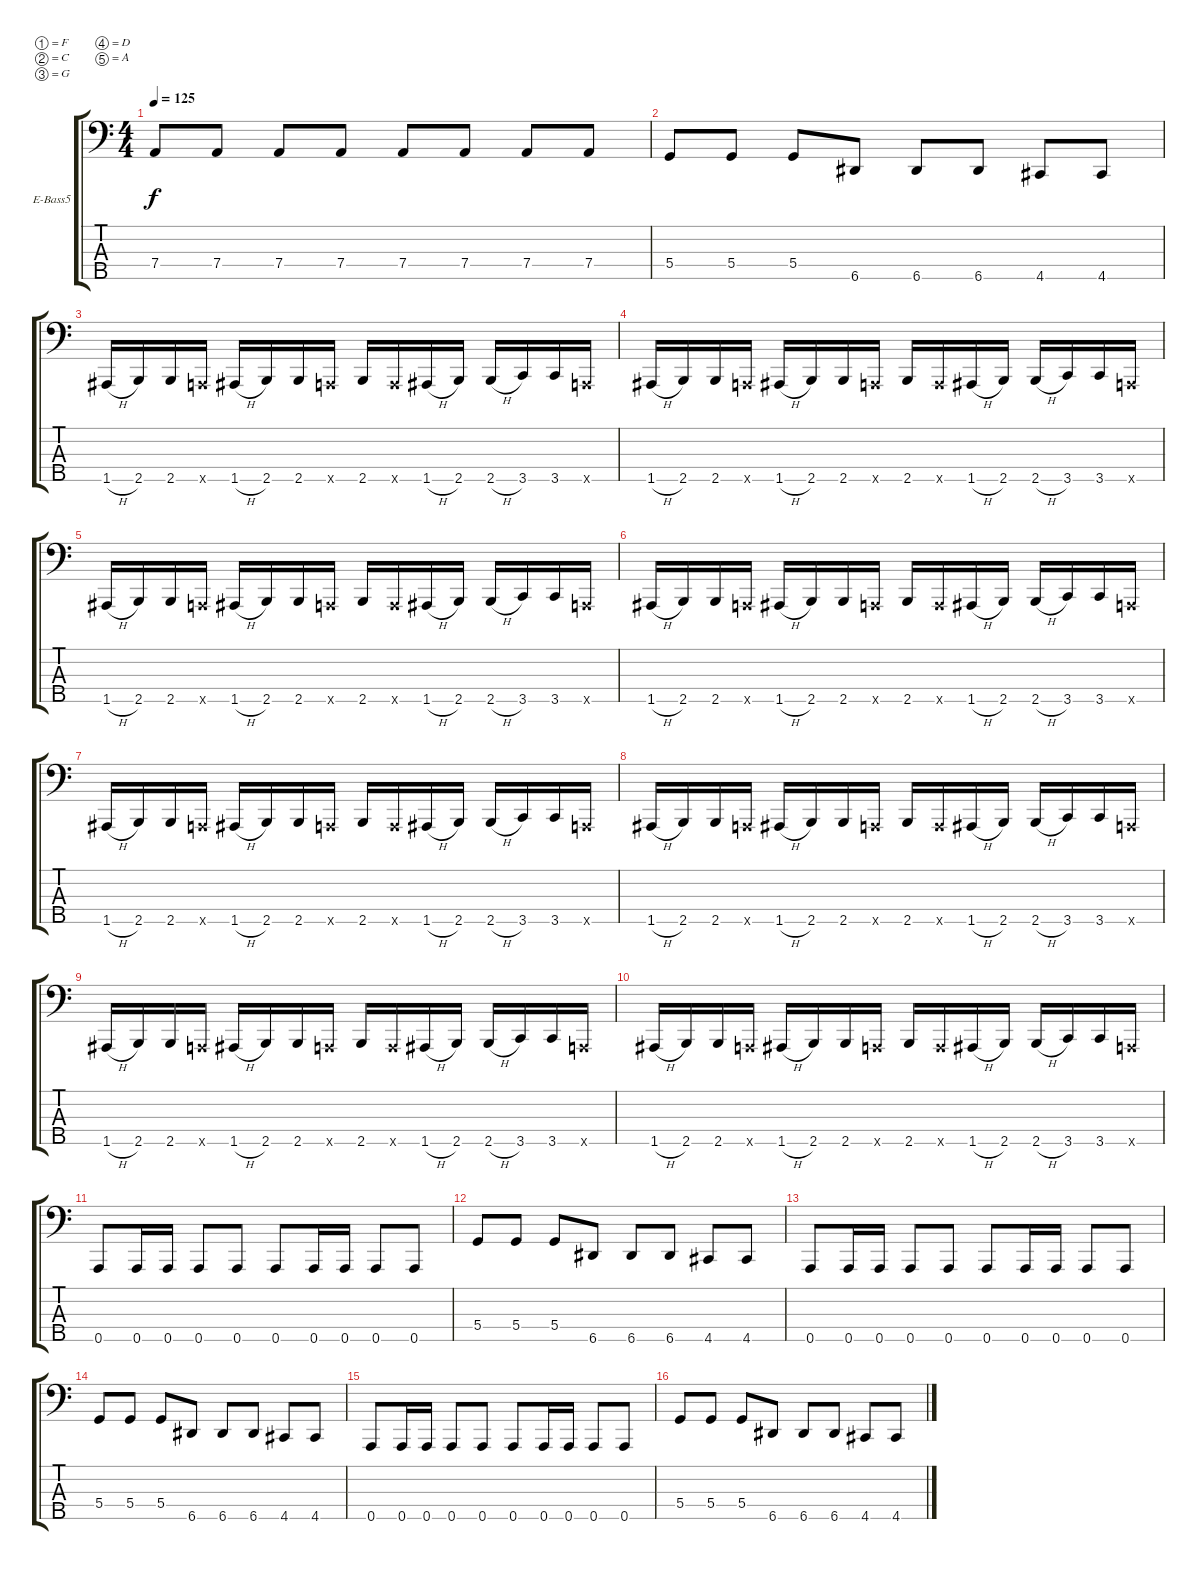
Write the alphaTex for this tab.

\bracketExtendMode groupsimilarinstruments
\firstSystemTrackNameOrientation horizontal
\otherSystemsTrackNameOrientation horizontal
\track ("Extra low sound" "E-Bass5") {instrument electricbassfinger}
\staff {score tabs}
\tuning (F2 C2 G1 D1 A0)
\ts (4 4)
\tempo 125
\clef f4
\ks c
7.4.8{dy f} 7.4.8 7.4.8 7.4.8 7.4.8 7.4.8 7.4.8 7.4.8 |
5.4.8 5.4.8 5.4.8 6.5.8 6.5.8 6.5.8 4.5.8 4.5.8 |
1.5{h}.16 2.5.16 2.5.16 0.5{x}.16 1.5{h}.16 2.5.16 2.5.16 0.5{x}.16 2.5.16 0.5{x}.16 1.5{h}.16 2.5.16 2.5{h}.16 3.5.16 3.5.16 0.5{x}.16 |
1.5{h}.16 2.5.16 2.5.16 0.5{x}.16 1.5{h}.16 2.5.16 2.5.16 0.5{x}.16 2.5.16 0.5{x}.16 1.5{h}.16 2.5.16 2.5{h}.16 3.5.16 3.5.16 0.5{x}.16 |
1.5{h}.16 2.5.16 2.5.16 0.5{x}.16 1.5{h}.16 2.5.16 2.5.16 0.5{x}.16 2.5.16 0.5{x}.16 1.5{h}.16 2.5.16 2.5{h}.16 3.5.16 3.5.16 0.5{x}.16 |
1.5{h}.16 2.5.16 2.5.16 0.5{x}.16 1.5{h}.16 2.5.16 2.5.16 0.5{x}.16 2.5.16 0.5{x}.16 1.5{h}.16 2.5.16 2.5{h}.16 3.5.16 3.5.16 0.5{x}.16 |
1.5{h}.16 2.5.16 2.5.16 0.5{x}.16 1.5{h}.16 2.5.16 2.5.16 0.5{x}.16 2.5.16 0.5{x}.16 1.5{h}.16 2.5.16 2.5{h}.16 3.5.16 3.5.16 0.5{x}.16 |
1.5{h}.16 2.5.16 2.5.16 0.5{x}.16 1.5{h}.16 2.5.16 2.5.16 0.5{x}.16 2.5.16 0.5{x}.16 1.5{h}.16 2.5.16 2.5{h}.16 3.5.16 3.5.16 0.5{x}.16 |
1.5{h}.16 2.5.16 2.5.16 0.5{x}.16 1.5{h}.16 2.5.16 2.5.16 0.5{x}.16 2.5.16 0.5{x}.16 1.5{h}.16 2.5.16 2.5{h}.16 3.5.16 3.5.16 0.5{x}.16 |
1.5{h}.16 2.5.16 2.5.16 0.5{x}.16 1.5{h}.16 2.5.16 2.5.16 0.5{x}.16 2.5.16 0.5{x}.16 1.5{h}.16 2.5.16 2.5{h}.16 3.5.16 3.5.16 0.5{x}.16 |
0.5.8 0.5.16 0.5.16 0.5.8 0.5.8 0.5.8 0.5.16 0.5.16 0.5.8 0.5.8 |
5.4.8 5.4.8 5.4.8 6.5.8 6.5.8 6.5.8 4.5.8 4.5.8 |
0.5.8 0.5.16 0.5.16 0.5.8 0.5.8 0.5.8 0.5.16 0.5.16 0.5.8 0.5.8 |
5.4.8 5.4.8 5.4.8 6.5.8 6.5.8 6.5.8 4.5.8 4.5.8 |
0.5.8 0.5.16 0.5.16 0.5.8 0.5.8 0.5.8 0.5.16 0.5.16 0.5.8 0.5.8 |
5.4.8 5.4.8 5.4.8 6.5.8 6.5.8 6.5.8 4.5.8 4.5.8
